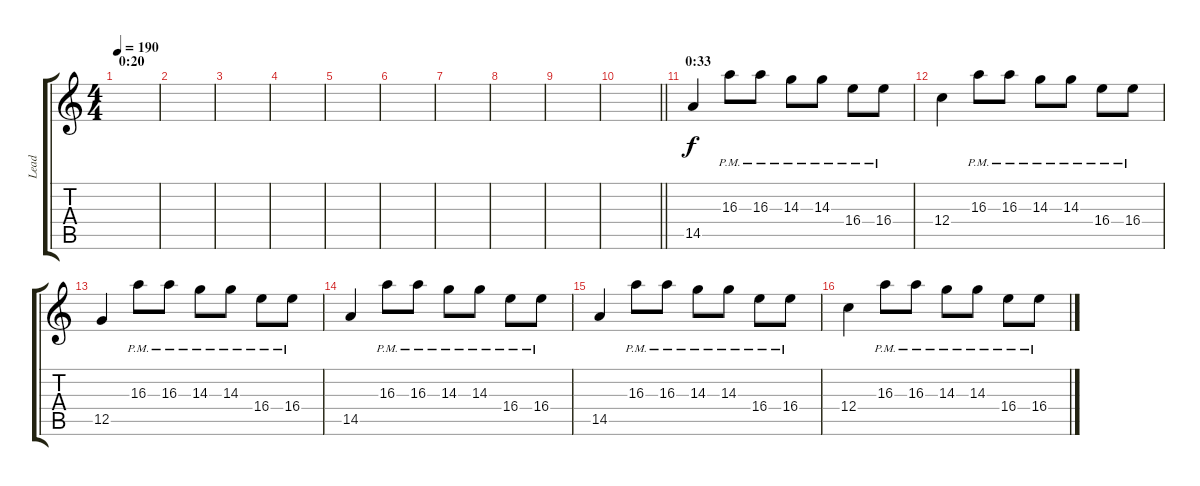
\track ("Lead" "Lead") {instrument distortionguitar}
\staff {score tabs}
\tuning (D4 A3 F3 C3 G2 D2) {hide}
\ts (4 4)
\section ("" "0:20")
\tempo 190
\clef g2
\ks c
|
|
|
|
|
|
|
|
|
\barLineRight lightlight
|
\section ("" "0:33")
14.5.4 16.3{pm}.8 16.3{pm}.8 14.3{pm}.8 14.3{pm}.8 16.4{pm}.8 16.4{pm}.8 |
12.4.4 16.3{pm}.8 16.3{pm}.8 14.3{pm}.8 14.3{pm}.8 16.4{pm}.8 16.4{pm}.8 |
12.5.4 16.3{pm}.8 16.3{pm}.8 14.3{pm}.8 14.3{pm}.8 16.4{pm}.8 16.4{pm}.8 |
14.5.4 16.3{pm}.8 16.3{pm}.8 14.3{pm}.8 14.3{pm}.8 16.4{pm}.8 16.4{pm}.8 |
14.5.4 16.3{pm}.8 16.3{pm}.8 14.3{pm}.8 14.3{pm}.8 16.4{pm}.8 16.4{pm}.8 |
12.4.4 16.3{pm}.8 16.3{pm}.8 14.3{pm}.8 14.3{pm}.8 16.4{pm}.8 16.4{pm}.8
